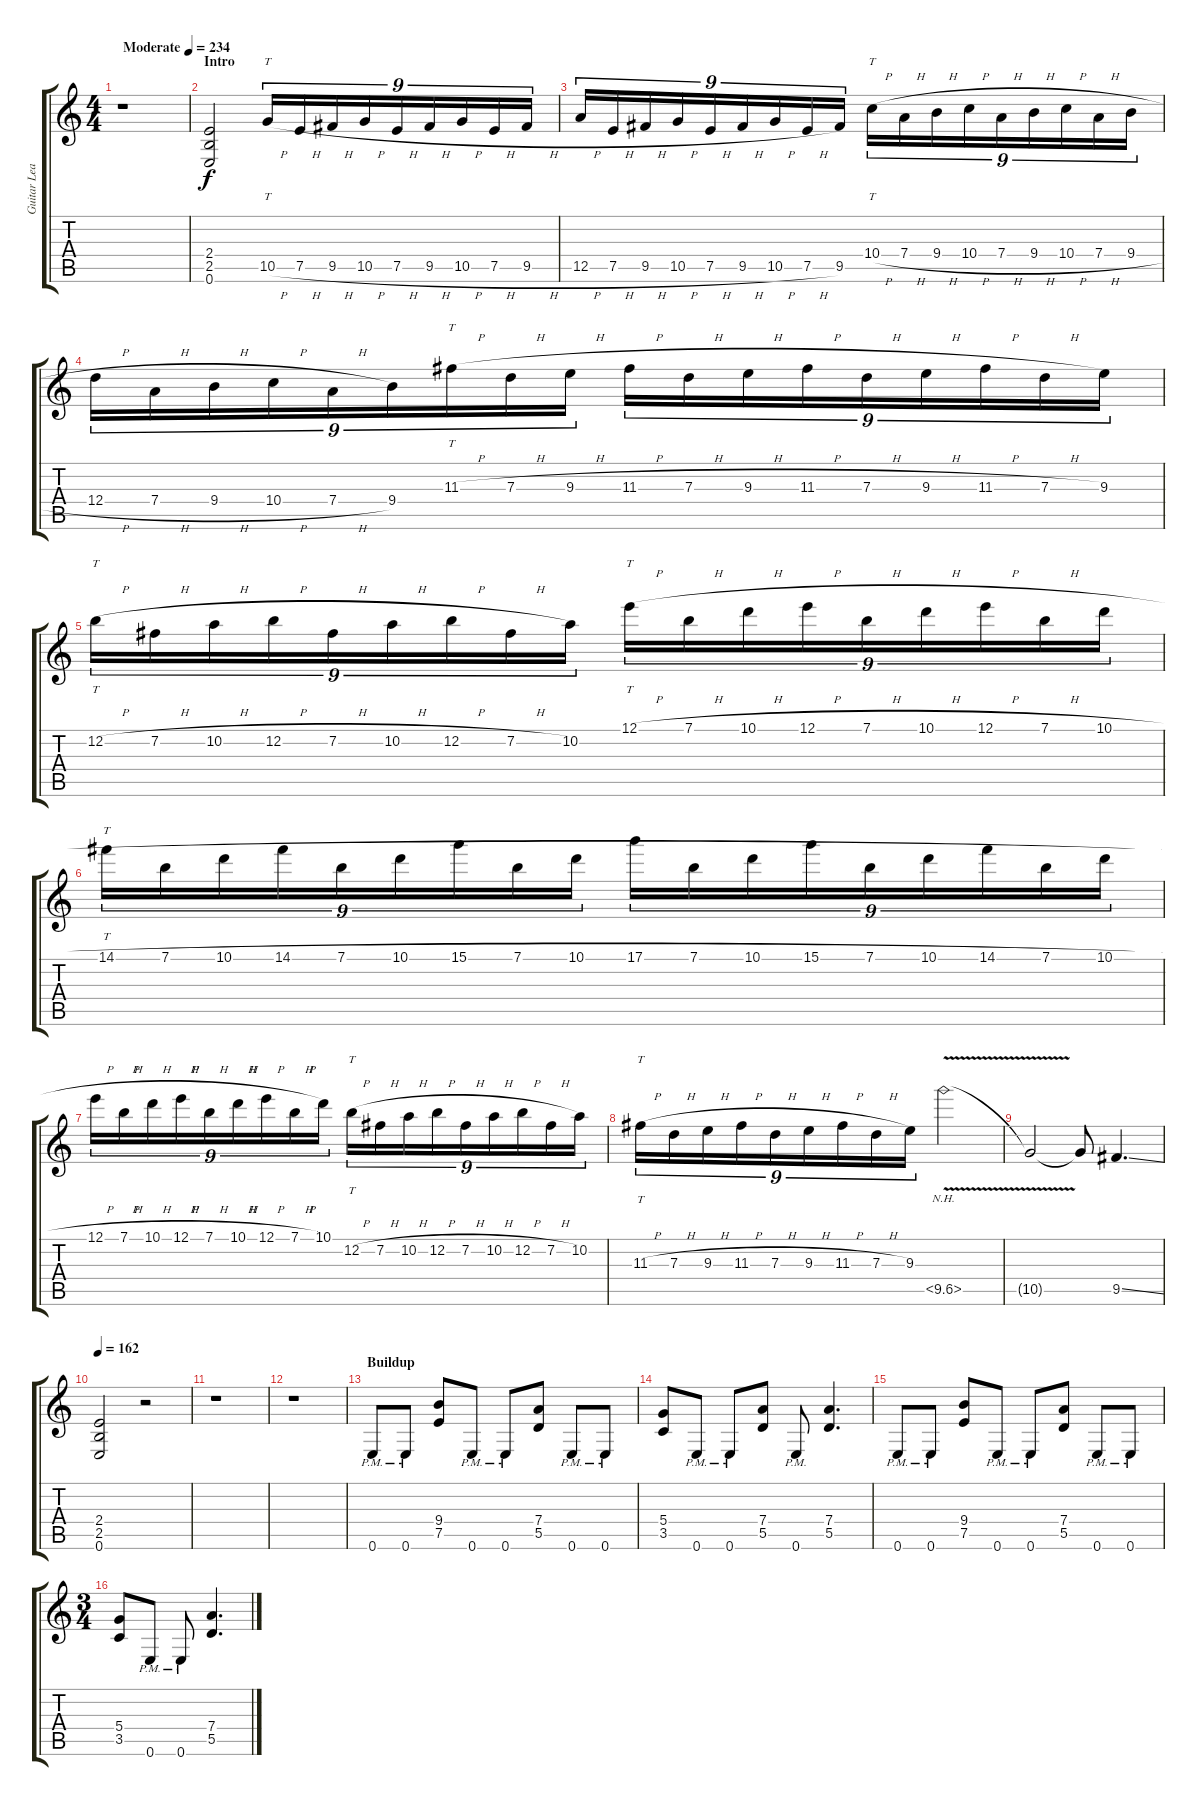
\track ("Guitar Lead" "Guitar Lea") {instrument distortionguitar}
\staff {score tabs}
\tuning (E4 B3 G3 D3 A2 E2) {hide}
\ts (4 4)
\tempo (234 "Moderate")
\clef g2
\ks c
r.1{dy f instrument distortionguitar} |
\section ("" "Intro")
(2.4 2.5 0.6).2 10.5{h}.16{tt tu (9 8)} 7.5{h}.16{tu (9 8)} 9.5{h}.16{tu (9 8)} 10.5{h}.16{tu (9 8)} 7.5{h}.16{tu (9 8)} 9.5{h}.16{tu (9 8)} 10.5{h}.16{tu (9 8)} 7.5{h}.16{tu (9 8)} 9.5{h}.16{tu (9 8)} |
12.5{h}.16{tu (9 8)} 7.5{h}.16{tu (9 8)} 9.5{h}.16{tu (9 8)} 10.5{h}.16{tu (9 8)} 7.5{h}.16{tu (9 8)} 9.5{h}.16{tu (9 8)} 10.5{h}.16{tu (9 8)} 7.5{h}.16{tu (9 8)} 9.5.16{tu (9 8)} 10.4{h}.16{tt tu (9 8)} 7.4{h}.16{tu (9 8)} 9.4{h}.16{tu (9 8)} 10.4{h}.16{tu (9 8)} 7.4{h}.16{tu (9 8)} 9.4{h}.16{tu (9 8)} 10.4{h}.16{tu (9 8)} 7.4{h}.16{tu (9 8)} 9.4{h}.16{tu (9 8)} |
12.4{h}.16{tu (9 8)} 7.4{h}.16{tu (9 8)} 9.4{h}.16{tu (9 8)} 10.4{h}.16{tu (9 8)} 7.4{h}.16{tu (9 8)} 9.4.16{tu (9 8)} 11.3{h}.16{tt tu (9 8)} 7.3{h}.16{tu (9 8)} 9.3{h}.16{tu (9 8)} 11.3{h}.16{tu (9 8)} 7.3{h}.16{tu (9 8)} 9.3{h}.16{tu (9 8)} 11.3{h}.16{tu (9 8)} 7.3{h}.16{tu (9 8)} 9.3{h}.16{tu (9 8)} 11.3{h}.16{tu (9 8)} 7.3{h}.16{tu (9 8)} 9.3.16{tu (9 8)} |
12.2{h}.16{tt tu (9 8)} 7.2{h}.16{tu (9 8)} 10.2{h}.16{tu (9 8)} 12.2{h}.16{tu (9 8)} 7.2{h}.16{tu (9 8)} 10.2{h}.16{tu (9 8)} 12.2{h}.16{tu (9 8)} 7.2{h}.16{tu (9 8)} 10.2.16{tu (9 8)} 12.1{h}.16{tt tu (9 8)} 7.1{h}.16{tu (9 8)} 10.1{h}.16{tu (9 8)} 12.1{h}.16{tu (9 8)} 7.1{h}.16{tu (9 8)} 10.1{h}.16{tu (9 8)} 12.1{h}.16{tu (9 8)} 7.1{h}.16{tu (9 8)} 10.1{h}.16{tu (9 8)} |
14.1{h}.16{tt tu (9 8)} 7.1{h}.16{tu (9 8)} 10.1{h}.16{tu (9 8)} 14.1{h}.16{tu (9 8)} 7.1{h}.16{tu (9 8)} 10.1{h}.16{tu (9 8)} 15.1{h}.16{tu (9 8)} 7.1{h}.16{tu (9 8)} 10.1{h}.16{tu (9 8)} 17.1{h}.16{tu (9 8)} 7.1{h}.16{tu (9 8)} 10.1{h}.16{tu (9 8)} 15.1{h}.16{tu (9 8)} 7.1{h}.16{tu (9 8)} 10.1{h}.16{tu (9 8)} 14.1{h}.16{tu (9 8)} 7.1{h}.16{tu (9 8)} 10.1{h}.16{tu (9 8)} |
12.1{h}.16{tu (9 8)} 7.1{h}.16{tu (9 8)} 10.1{h}.16{tu (9 8)} 12.1{h}.16{tu (9 8)} 7.1{h}.16{tu (9 8)} 10.1{h}.16{tu (9 8)} 12.1{h}.16{tu (9 8)} 7.1{h}.16{tu (9 8)} 10.1.16{tu (9 8)} 12.2{h}.16{tt tu (9 8)} 7.2{h}.16{tu (9 8)} 10.2{h}.16{tu (9 8)} 12.2{h}.16{tu (9 8)} 7.2{h}.16{tu (9 8)} 10.2{h}.16{tu (9 8)} 12.2{h}.16{tu (9 8)} 7.2{h}.16{tu (9 8)} 10.2.16{tu (9 8)} |
11.3{h}.16{tt tu (9 8)} 7.3{h}.16{tu (9 8)} 9.3{h}.16{tu (9 8)} 11.3{h}.16{tu (9 8)} 7.3{h}.16{tu (9 8)} 9.3{h}.16{tu (9 8)} 11.3{h}.16{tu (9 8)} 7.3{h}.16{tu (9 8)} 9.3.16{tu (9 8)} 10.5{nh v}.2 |
10.5{t}.2 10.5{t}.8 9.5{ss}.4{d} |
\tempo 162
(2.4 2.5 0.6).2 r.2 |
r.1 |
r.1 |
\section ("" "Buildup")
0.6{pm}.8 0.6{pm}.8 (9.4 7.5).8 0.6{pm}.8 0.6{pm}.8 (7.4 5.5).8 0.6{pm}.8 0.6{pm}.8 |
(5.4 3.5).8 0.6{pm}.8 0.6{pm}.8 (7.4 5.5).8 0.6{pm}.8 (7.4 5.5).4{d} |
0.6{pm}.8 0.6{pm}.8 (9.4 7.5).8 0.6{pm}.8 0.6{pm}.8 (7.4 5.5).8 0.6{pm}.8 0.6{pm}.8 |
\ts (3 4)
(5.4 3.5).8 0.6{pm}.8 0.6{pm}.8 (7.4 5.5).4{d}
